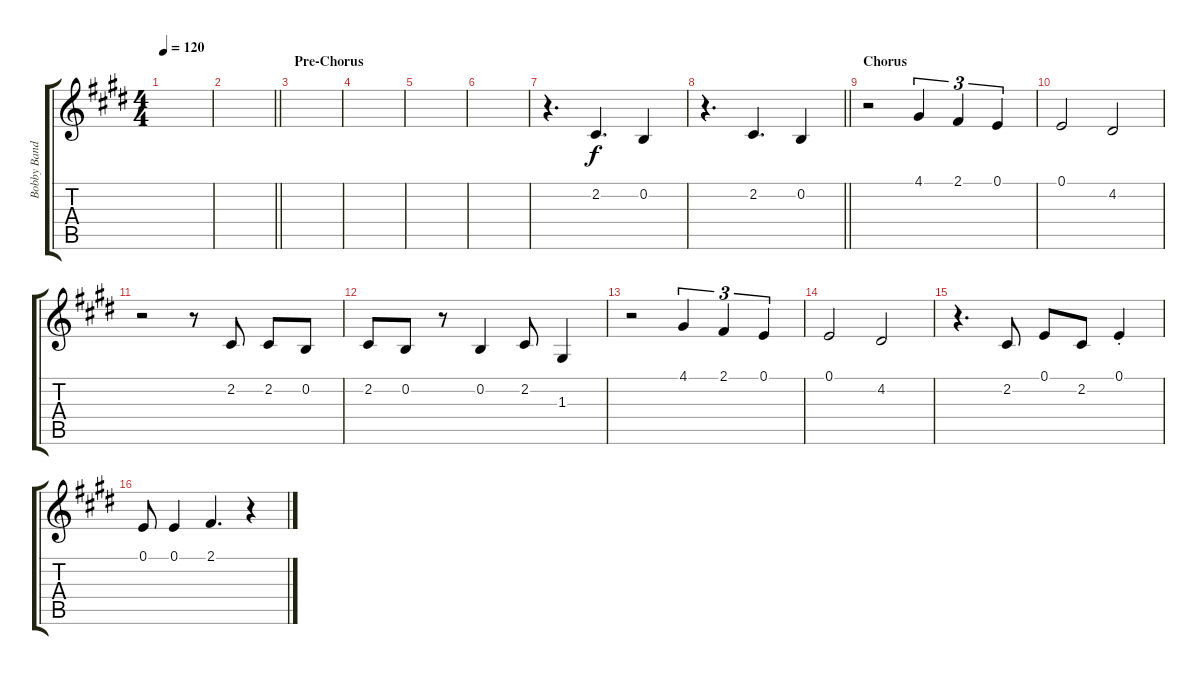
\track ("Bobby Bandiera (Backing Vocals)" "Bobby Band") {instrument frenchhorn}
\staff {score tabs}
\tuning (E4 B3 G3 D3 A2 E2) {hide}
\ts (4 4)
\tempo 120
\clef g2
\ks c#minor
|
\barLineRight lightlight
|
\section ("" "Pre-Chorus")
|
|
|
|
r.4{d} 2.2.4{d} 0.2.4 |
\barLineRight lightlight
r.4{d} 2.2.4{d} 0.2.4 |
\section ("" "Chorus")
r.2 4.1.4{tu (3 2)} 2.1.4{tu (3 2)} 0.1.4{tu (3 2)} |
0.1.2 4.2.2 |
r.2 r.8 2.2.8 2.2.8 0.2.8 |
2.2.8 0.2.8 r.8 0.2.4 2.2.8 1.3.4 |
r.2 4.1.4{tu (3 2)} 2.1.4{tu (3 2)} 0.1.4{tu (3 2)} |
0.1.2 4.2.2 |
r.4{d} 2.2.8 0.1.8 2.2.8 0.1{st}.4 |
0.1.8 0.1.4 2.1.4{d} r.4
